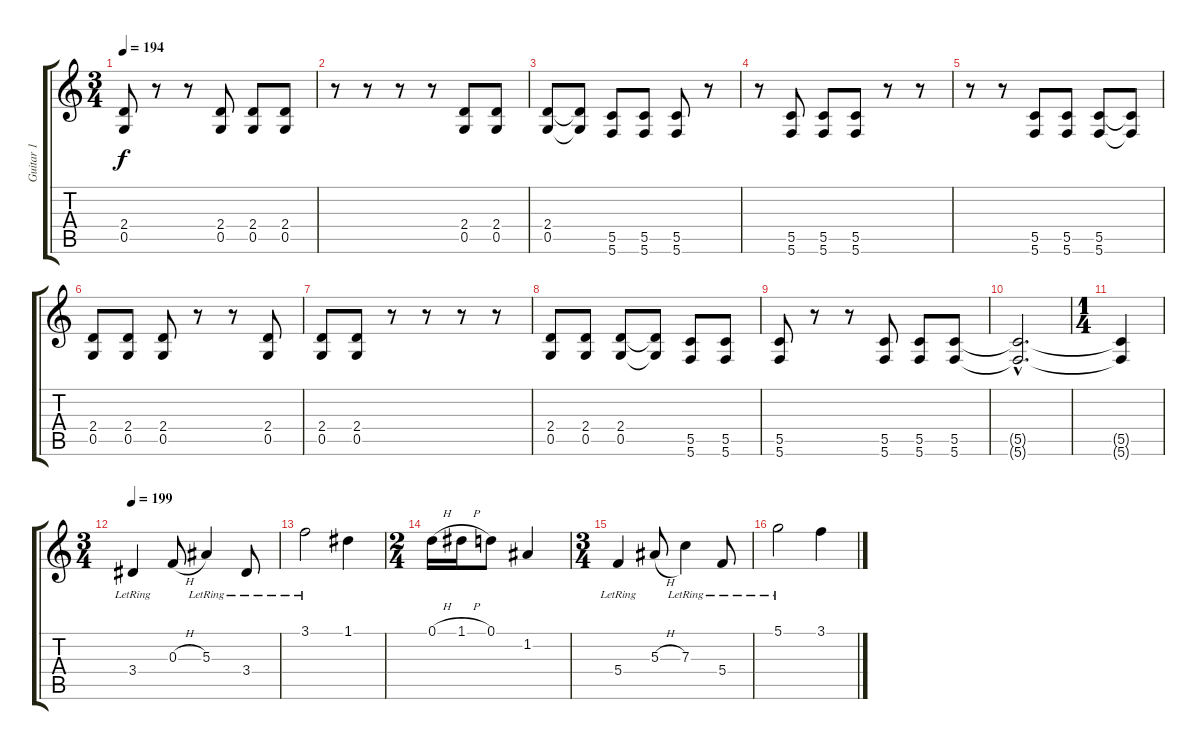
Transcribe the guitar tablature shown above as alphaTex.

\track ("Guitar 1" "Guitar 1") {instrument overdrivenguitar}
\staff {score tabs}
\tuning (D4 A3 F3 C3 G2 C2) {hide}
\ts (3 4)
\tempo 194
\clef g2
\ks c
(2.4 0.5).8{dy f} r.8 r.8 (2.4 0.5).8 (2.4 0.5).8 (2.4 0.5).8 |
r.8 r.8 r.8 r.8 (2.4 0.5).8 (2.4 0.5).8 |
(2.4 0.5).8 (2.4{t} 0.5{t}).8 (5.5 5.6).8 (5.5 5.6).8 (5.5 5.6).8 r.8 |
r.8 (5.5 5.6).8 (5.5 5.6).8 (5.5 5.6).8 r.8 r.8 |
r.8 r.8 (5.5 5.6).8 (5.5 5.6).8 (5.5 5.6).8 (5.5{t} 5.6{t}).8 |
(2.4 0.5).8 (2.4 0.5).8 (2.4 0.5).8 r.8 r.8 (2.4 0.5).8 |
(2.4 0.5).8 (2.4 0.5).8 r.8 r.8 r.8 r.8 |
(2.4 0.5).8 (2.4 0.5).8 (2.4 0.5).8 (2.4{t} 0.5{t}).8 (5.5 5.6).8 (5.5 5.6).8 |
(5.5 5.6).8 r.8 r.8 (5.5 5.6).8 (5.5 5.6).8 (5.5 5.6).8 |
(5.5{hac t} 5.6{hac t}).2{d} |
\ts (1 4)
(5.5{t} 5.6{t}).4 |
\ts (3 4)
\tempo 199
3.4{lr}.4{instrument electricguitarclean} 0.3{h}.8 5.3{lr}.4 3.4{lr}.8 |
3.1{lr}.2 1.1.4 |
\ts (2 4)
0.1{h}.16 1.1{h}.16 0.1.8 1.2.4 |
\ts (3 4)
5.4{lr}.4 5.3{h}.8 7.3{lr}.4 5.4{lr}.8 |
5.1{lr}.2 3.1.4
